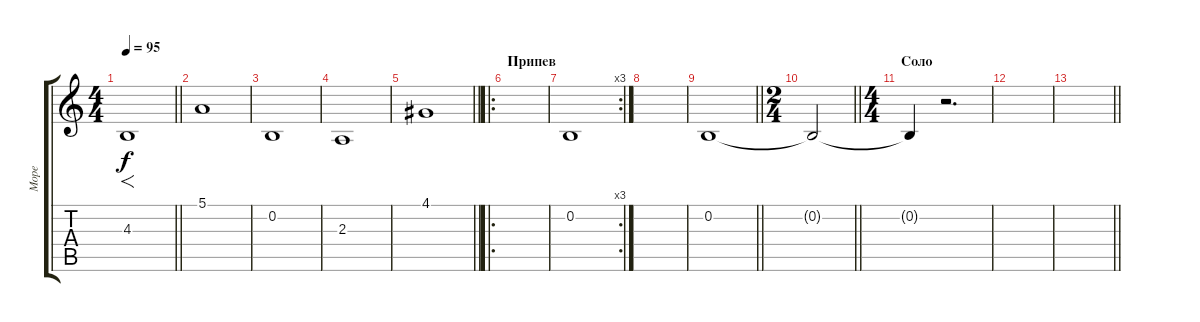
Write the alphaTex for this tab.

\track ("Море" "Море") {instrument seashore}
\staff {score tabs}
\tuning (E4 B3 G3 D3 A2 E2) {hide}
\ts (4 4)
\tempo 95
\clef g2
\barLineRight lightlight
\ks c
4.3.1{f dy f} |
5.1.1 |
0.2.1 |
2.3.1 |
\barLineRight lightlight
4.1.1 |
\ro
\section ("" "Припев")
|
\rc 3
0.2.1 |
|
\barLineRight lightlight
0.2.1 |
\ts (2 4)
\barLineRight lightlight
0.2{t}.2 |
\ts (4 4)
\section ("" "Соло")
0.2{t}.4 r.2{d} |
|
\barLineRight lightlight
